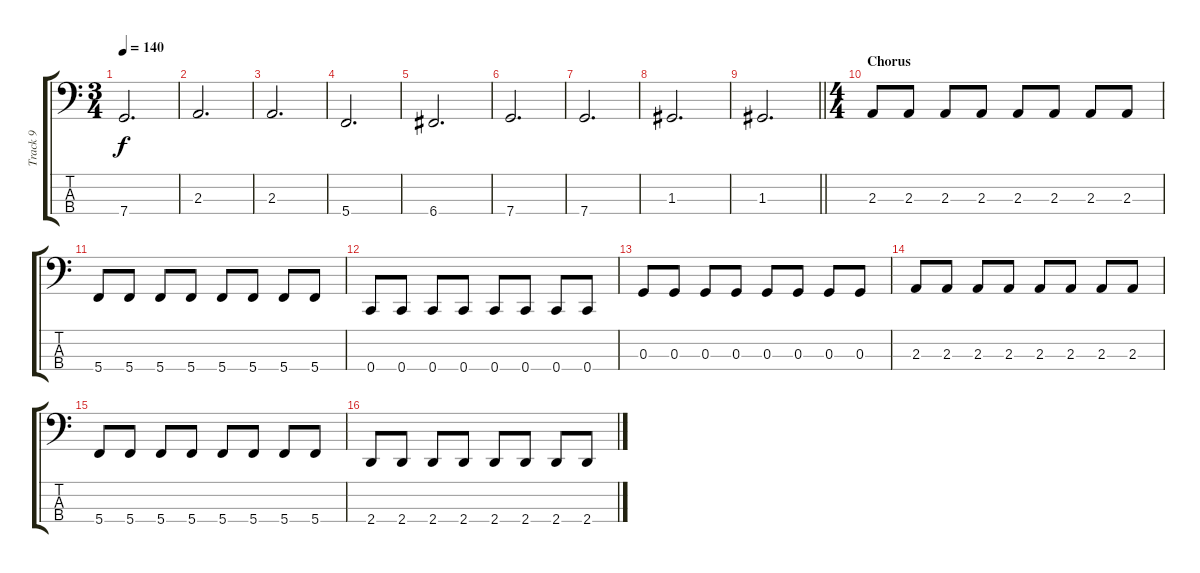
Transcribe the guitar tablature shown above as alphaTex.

\track ("Track 9" "Track 9") {instrument electricbassfinger}
\staff {score tabs}
\tuning (F2 C2 G1 C1) {hide}
\ts (3 4)
\tempo 140
\clef f4
\ks c
7.4.2{d dy f} |
2.3.2{d} |
2.3.2{d} |
5.4.2{d} |
6.4.2{d} |
7.4.2{d} |
7.4.2{d} |
1.3.2{d} |
\barLineRight lightlight
1.3.2{d} |
\ts (4 4)
\section ("" "Chorus")
2.3.8 2.3.8 2.3.8 2.3.8 2.3.8 2.3.8 2.3.8 2.3.8 |
5.4.8 5.4.8 5.4.8 5.4.8 5.4.8 5.4.8 5.4.8 5.4.8 |
0.4.8 0.4.8 0.4.8 0.4.8 0.4.8 0.4.8 0.4.8 0.4.8 |
0.3.8 0.3.8 0.3.8 0.3.8 0.3.8 0.3.8 0.3.8 0.3.8 |
2.3.8 2.3.8 2.3.8 2.3.8 2.3.8 2.3.8 2.3.8 2.3.8 |
5.4.8 5.4.8 5.4.8 5.4.8 5.4.8 5.4.8 5.4.8 5.4.8 |
2.4.8 2.4.8 2.4.8 2.4.8 2.4.8 2.4.8 2.4.8 2.4.8
